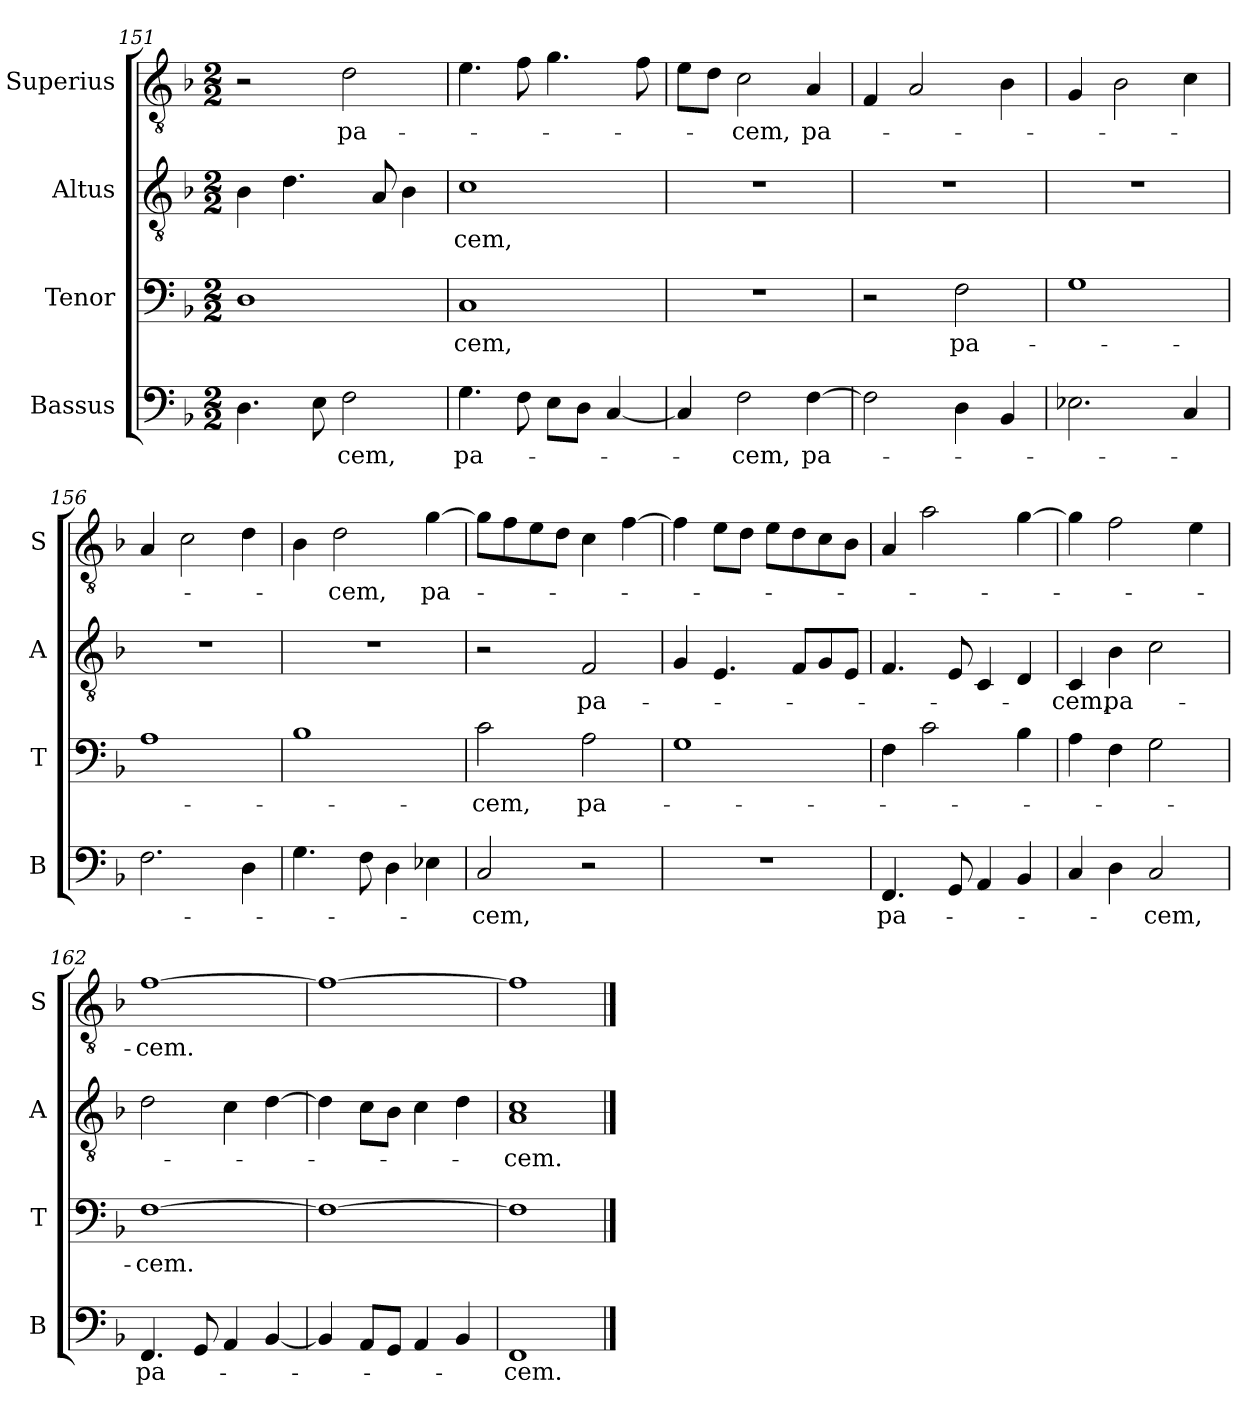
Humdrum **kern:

**kern	**text	**kern	**text	**kern	**text	**kern	**text
*part4	*part4	*part3	*part3	*part2	*part2	*part1	*part1
*staff4	*staff4	*staff3	*staff3	*staff2	*staff2	*staff1	*staff1
*I"Bassus	*	*I"Tenor	*	*I"Altus	*	*I"Superius	*
*I'B	*	*I'T	*	*I'A	*	*I'S	*
*clefF4	*	*clefF4	*	*clefGv2	*	*clefGv2	*
*k[b-]	*	*k[b-]	*	*k[b-]	*	*k[b-]	*
*M2/2	*	*M2/2	*	*M2/2	*	*M2/2	*
=151	=151	=151	=151	=151	=151	=151	=151
4.D	.	1D	.	4B-	.	2r	.
.	.	.	.	4.d	.	.	.
8E	.	.	.	.	.	.	.
!	!LO:LY:i	!	!	!	!	!	!
2F	-cem,	.	.	.	.	2d	pa-
.	.	.	.	8A	.	.	.
.	.	.	.	4B-	.	.	.
=152	=152	=152	=152	=152	=152	=152	=152
!	!LO:LY:i	!	!LO:LY:i	!	!LO:LY:i	!	!
4.G	pa-	1C	-cem,	1c	-cem,	4.e	.
8F	.	.	.	.	.	8f	.
8EL	.	.	.	.	.	4.g	.
8DJ	.	.	.	.	.	.	.
[4C	.	.	.	.	.	.	.
.	.	.	.	.	.	8f	.
=153	=153	=153	=153	=153	=153	=153	=153
4C]	.	1r	.	1r	.	8eL	.
.	.	.	.	.	.	8dJ	.
!	!LO:LY:i	!	!	!	!	!	!LO:LY:i
2F	-cem,	.	.	.	.	2c	-cem,
!	!LO:LY:i	!	!	!	!	!	!LO:LY:i
[4F	pa-	.	.	.	.	4A	pa-
=154	=154	=154	=154	=154	=154	=154	=154
2F]	.	2r	.	1r	.	4F	.
.	.	.	.	.	.	2A	.
4D	.	2F	pa-	.	.	.	.
4BB-	.	.	.	.	.	4B-	.
=155	=155	=155	=155	=155	=155	=155	=155
2.E-X	.	1G	.	1r	.	4G	.
.	.	.	.	.	.	2B-	.
4C	.	.	.	.	.	4c	.
=156	=156	=156	=156	=156	=156	=156	=156
2.F	.	1A	.	1r	.	4A	.
.	.	.	.	.	.	2c	.
4D	.	.	.	.	.	4d	.
=157	=157	=157	=157	=157	=157	=157	=157
4.G	.	1B-	.	1r	.	4B-	.
!	!	!	!	!	!	!	!LO:LY:i
.	.	.	.	.	.	2d	-cem,
8F	.	.	.	.	.	.	.
4D	.	.	.	.	.	.	.
!	!	!	!	!	!	!	!LO:LY:i
4E-X	.	.	.	.	.	[4g	pa-
=158	=158	=158	=158	=158	=158	=158	=158
!	!LO:LY:i	!	!	!	!	!	!
2C	-cem,	2c	-cem,	2r	.	8gL]	.
.	.	.	.	.	.	8f	.
.	.	.	.	.	.	8e	.
.	.	.	.	.	.	8dJ	.
!	!	!	!LO:LY:i	!	!	!	!
2r	.	2A	pa-	2F	pa-	4c	.
.	.	.	.	.	.	[4f	.
=159	=159	=159	=159	=159	=159	=159	=159
1r	.	1G	.	4G	.	4f]	.
.	.	.	.	4.E	.	8eL	.
.	.	.	.	.	.	8dJ	.
.	.	.	.	.	.	8eL	.
.	.	.	.	8FL	.	8d	.
.	.	.	.	8G	.	8c	.
.	.	.	.	8EJ	.	8B-J	.
=160	=160	=160	=160	=160	=160	=160	=160
!	!LO:LY:i	!	!	!	!	!	!
4.FF	pa-	4F	.	4.F	.	4A	.
.	.	2c	.	.	.	2a	.
8GG	.	.	.	8E	.	.	.
4AA	.	.	.	4C	.	.	.
4BB-	.	4B-	.	4D	.	[4g	.
=161	=161	=161	=161	=161	=161	=161	=161
!	!	!	!	!	!LO:LY:i	!	!
4C	.	4A	.	4C	-cem,	4g]	.
!	!	!	!	!	!LO:LY:i	!	!
4D	.	4F	.	4B-	pa-	2f	.
!	!LO:LY:i	!	!	!	!	!	!
2C	-cem,	2G	.	2c	.	.	.
.	.	.	.	.	.	4e	.
=162	=162	=162	=162	=162	=162	=162	=162
!	!LO:LY:i	!	!LO:LY:i	!	!	!	!
4.FF	pa-	[1F	-cem.	2d	.	[1f	-cem.
8GG	.	.	.	.	.	.	.
4AA	.	.	.	4c	.	.	.
[4BB-	.	.	.	[4d	.	.	.
=163	=163	=163	=163	=163	=163	=163	=163
4BB-]	.	1F_	.	4d]	.	1f_	.
8AAL	.	.	.	8cL	.	.	.
8GGJ	.	.	.	8B-J	.	.	.
4AA	.	.	.	4c	.	.	.
4BB-	.	.	.	4d	.	.	.
=164	=164	=164	=164	=164	=164	=164	=164
*	*	*	*	*^	*	*	*
1FF	-cem.	1F]	.	1c	1A	-cem.	1f]	.
*	*	*	*	*v	*v	*	*	*
==	==	==	==	==	==	==	==
*-	*-	*-	*-	*-	*-	*-	*-
